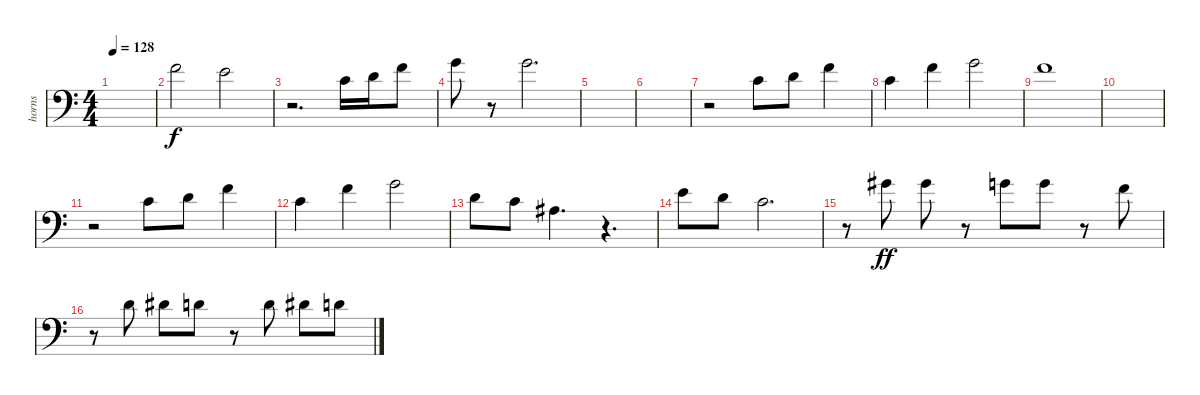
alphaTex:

\track ("horns" "horns") {instrument frenchhorn}
\staff {score}
\tuning (E4 B3 G3 D3 A2 E2 C-1) {hide}
\ts (4 4)
\tempo 128
\clef f4
\ks c
|
1.1.2 0.1.2 |
r.2{d} 1.2.16 3.2.16 1.1.8 |
3.1.8 r.8 3.1.2{d} |
|
|
r.2 1.2.8 3.2.8 1.1.4 |
1.2.4 1.1.4 3.1.2 |
1.1.1 |
|
r.2 1.2.8 3.2.8 1.1.4 |
1.2.4 1.1.4 3.1.2 |
3.2.8 1.2.8 3.3.4{d} r.4{d} |
0.1.8 3.2.8 1.2.2{d} |
r.8 13.3.8{dy ff} 13.3.8 r.8 12.3.8 12.3.8 r.8 10.3.8 |
r.8 7.3.8 8.3.8 7.3.8 r.8 7.3.8 8.3.8 7.3.8
